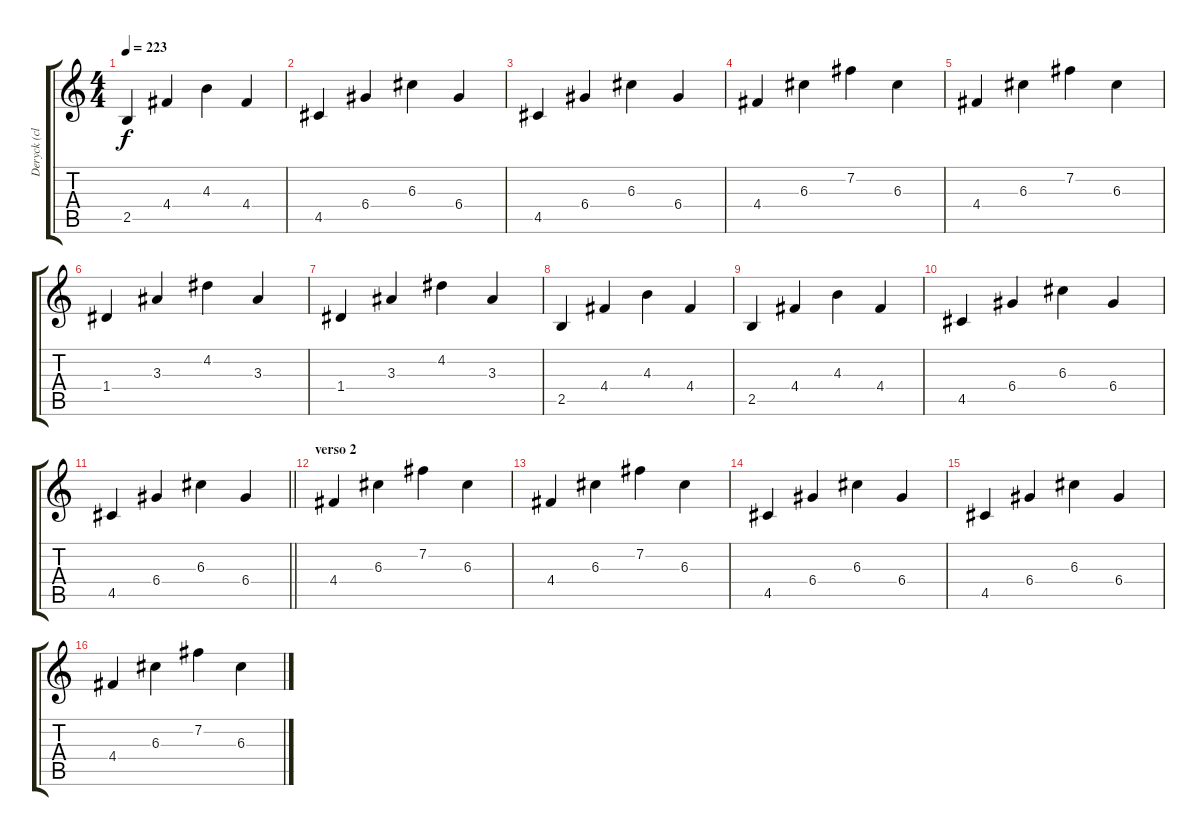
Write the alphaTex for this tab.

\track ("Deryck (clean guitar)" "Deryck (cl") {instrument electricguitarclean}
\staff {score tabs}
\tuning (E4 B3 G3 D3 A2 E2) {hide}
\ts (4 4)
\tempo 223
\clef g2
\ks c
2.5.4{dy f} 4.4.4 4.3.4 4.4.4 |
4.5.4 6.4.4 6.3.4 6.4.4 |
4.5.4 6.4.4 6.3.4 6.4.4 |
4.4.4 6.3.4 7.2.4 6.3.4 |
4.4.4 6.3.4 7.2.4 6.3.4 |
1.4.4 3.3.4 4.2.4 3.3.4 |
1.4.4 3.3.4 4.2.4 3.3.4 |
2.5.4 4.4.4 4.3.4 4.4.4 |
2.5.4 4.4.4 4.3.4 4.4.4 |
4.5.4 6.4.4 6.3.4 6.4.4 |
\barLineRight lightlight
4.5.4 6.4.4 6.3.4 6.4.4 |
\section ("" "verso 2")
4.4.4 6.3.4 7.2.4 6.3.4 |
4.4.4 6.3.4 7.2.4 6.3.4 |
4.5.4 6.4.4 6.3.4 6.4.4 |
4.5.4 6.4.4 6.3.4 6.4.4 |
4.4.4 6.3.4 7.2.4 6.3.4
